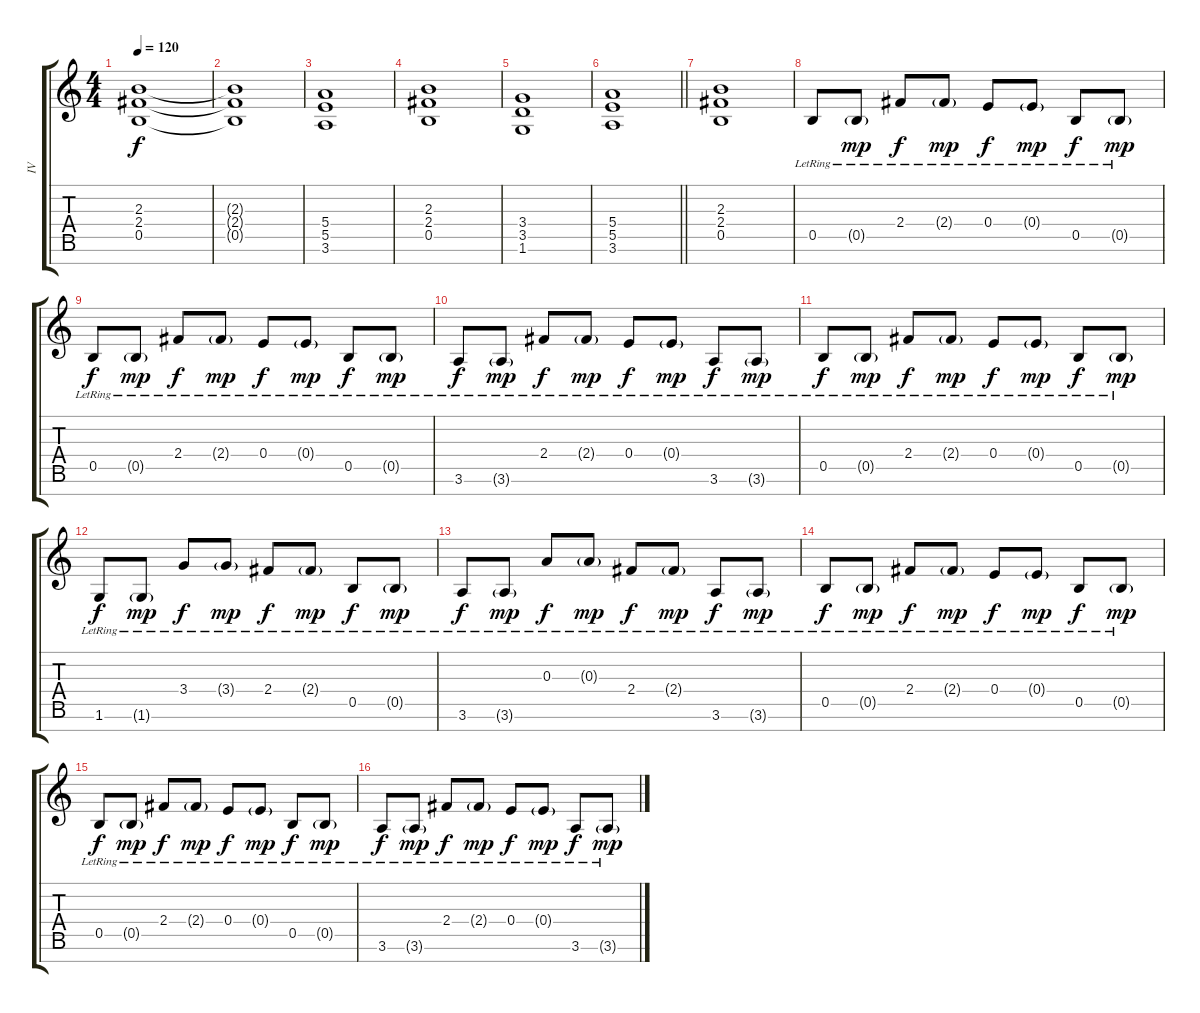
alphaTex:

\track ("IV" "IV") {instrument distortionguitar}
\staff {score tabs}
\tuning (Gb4 Db4 A3 E3 B2 Gb2 Db2) {hide}
\ts (4 4)
\tempo 120
\clef g2
\ks c
(2.3 2.4 0.5).1{dy f volume 15 balance 13 instrument distortionguitar} |
(2.3{t} 2.4{t} 0.5{t}).1 |
(5.4 5.5 3.6).1 |
(2.3 2.4 0.5).1 |
(3.4 3.5 1.6).1 |
\barLineRight lightlight
(5.4 5.5 3.6).1 |
(2.3 2.4 0.5).1 |
0.5{lr}.8{volume 10 balance 13 instrument acousticguitarsteel} 0.5{g lr}.8{dy mp} 2.4{lr}.8{dy f} 2.4{g lr}.8{dy mp} 0.4{lr}.8{dy f} 0.4{g lr}.8{dy mp} 0.5{lr}.8{dy f} 0.5{g lr}.8{dy mp} |
0.5{lr}.8{dy f} 0.5{g lr}.8{dy mp} 2.4{lr}.8{dy f} 2.4{g lr}.8{dy mp} 0.4{lr}.8{dy f} 0.4{g lr}.8{dy mp} 0.5{lr}.8{dy f} 0.5{g lr}.8{dy mp} |
3.6{lr}.8{dy f} 3.6{g lr}.8{dy mp} 2.4{lr}.8{dy f} 2.4{g lr}.8{dy mp} 0.4{lr}.8{dy f} 0.4{g lr}.8{dy mp} 3.6{lr}.8{dy f} 3.6{g lr}.8{dy mp} |
0.5{lr}.8{dy f} 0.5{g lr}.8{dy mp} 2.4{lr}.8{dy f} 2.4{g lr}.8{dy mp} 0.4{lr}.8{dy f} 0.4{g lr}.8{dy mp} 0.5{lr}.8{dy f} 0.5{g lr}.8{dy mp} |
1.6{lr}.8{dy f} 1.6{g lr}.8{dy mp} 3.4{lr}.8{dy f} 3.4{g lr}.8{dy mp} 2.4{lr}.8{dy f} 2.4{g lr}.8{dy mp} 0.5{lr}.8{dy f} 0.5{g lr}.8{dy mp} |
3.6{lr}.8{dy f} 3.6{g lr}.8{dy mp} 0.3{lr}.8{dy f} 0.3{g lr}.8{dy mp} 2.4{lr}.8{dy f} 2.4{g lr}.8{dy mp} 3.6{lr}.8{dy f} 3.6{g lr}.8{dy mp} |
0.5{lr}.8{dy f} 0.5{g lr}.8{dy mp} 2.4{lr}.8{dy f} 2.4{g lr}.8{dy mp} 0.4{lr}.8{dy f} 0.4{g lr}.8{dy mp} 0.5{lr}.8{dy f} 0.5{g lr}.8{dy mp} |
0.5{lr}.8{dy f} 0.5{g lr}.8{dy mp} 2.4{lr}.8{dy f} 2.4{g lr}.8{dy mp} 0.4{lr}.8{dy f} 0.4{g lr}.8{dy mp} 0.5{lr}.8{dy f} 0.5{g lr}.8{dy mp} |
3.6{lr}.8{dy f} 3.6{g lr}.8{dy mp} 2.4{lr}.8{dy f} 2.4{g lr}.8{dy mp} 0.4{lr}.8{dy f} 0.4{g lr}.8{dy mp} 3.6{lr}.8{dy f} 3.6{g lr}.8{dy mp}
